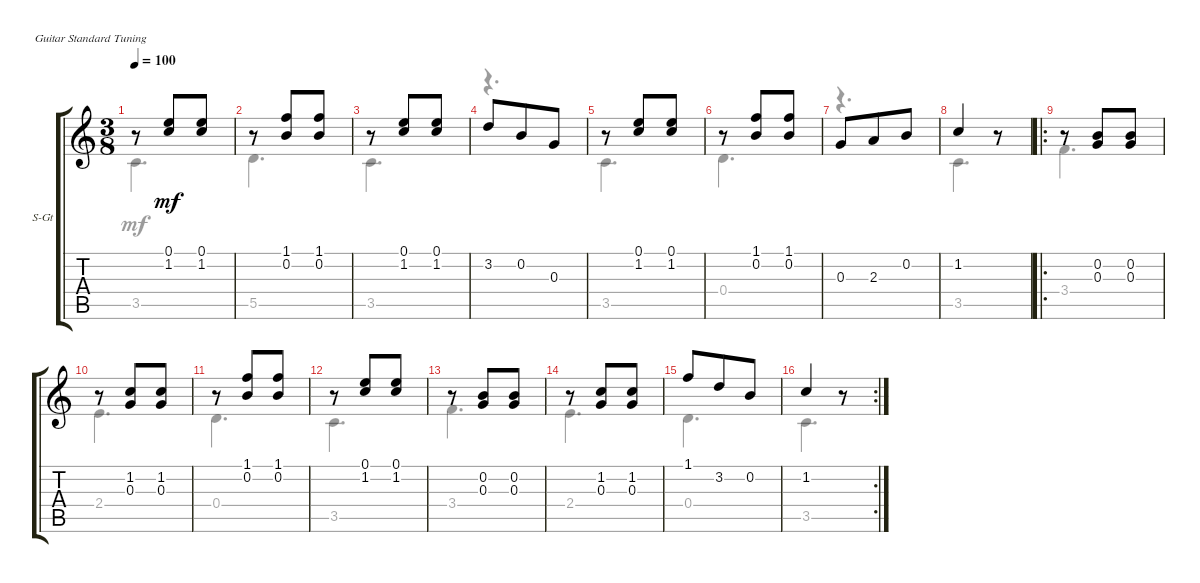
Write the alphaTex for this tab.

\defaultSystemsLayout 4
\bracketExtendMode groupsimilarinstruments
\firstSystemTrackNameOrientation horizontal
\otherSystemsTrackNameOrientation horizontal
\track ("Steel Guitar" "S-Gt") {instrument acousticguitarsteel}
\staff {score tabs}
\tuning (E4 B3 G3 D3 A2 E2)
\voice
\ts (3 8)
\tempo 100
\clef g2
\ks c
r.8{dy mf instrument acousticguitarsteel} (0.1 1.2).8 (1.2 0.1).8 |
r.8 (1.1 0.2).8 (0.2 1.1).8 |
r.8 (0.1 1.2).8 (1.2 0.1).8 |
3.2.8 0.2.8 0.3.8 |
r.8 (0.1 1.2).8 (1.2 0.1).8 |
r.8 (1.1 0.2).8 (1.1 0.2).8 |
0.3.8 2.3.8 0.2.8 |
1.2.4 r.8 |
\ro
r.8 (0.3 0.2).8 (0.2 0.3).8 |
r.8 (1.2 0.3).8 (0.3 1.2).8 |
r.8 (0.2 1.1).8 (1.1 0.2).8 |
r.8 (1.2 0.1).8 (0.1 1.2).8 |
r.8 (0.3 0.2).8 (0.2 0.3).8 |
r.8 (0.3 1.2).8 (1.2 0.3).8 |
1.1.8 3.2.8 0.2.8 |
\rc 2
1.2.4 r.8
\voice
\clef g2
\ottava regular
\simile none
\ks c
3.5.4{d dy mf} |
5.5.4{d} |
3.5.4{d} |
r.4{d} |
3.5.4{d} |
0.4.4{d} |
r.4{d} |
3.5.4{d} |
3.4.4{d} |
2.4.4{d} |
0.4.4{d} |
3.5.4{d} |
3.4.4{d} |
2.4.4{d} |
0.4.4{d} |
3.5.4{d}
